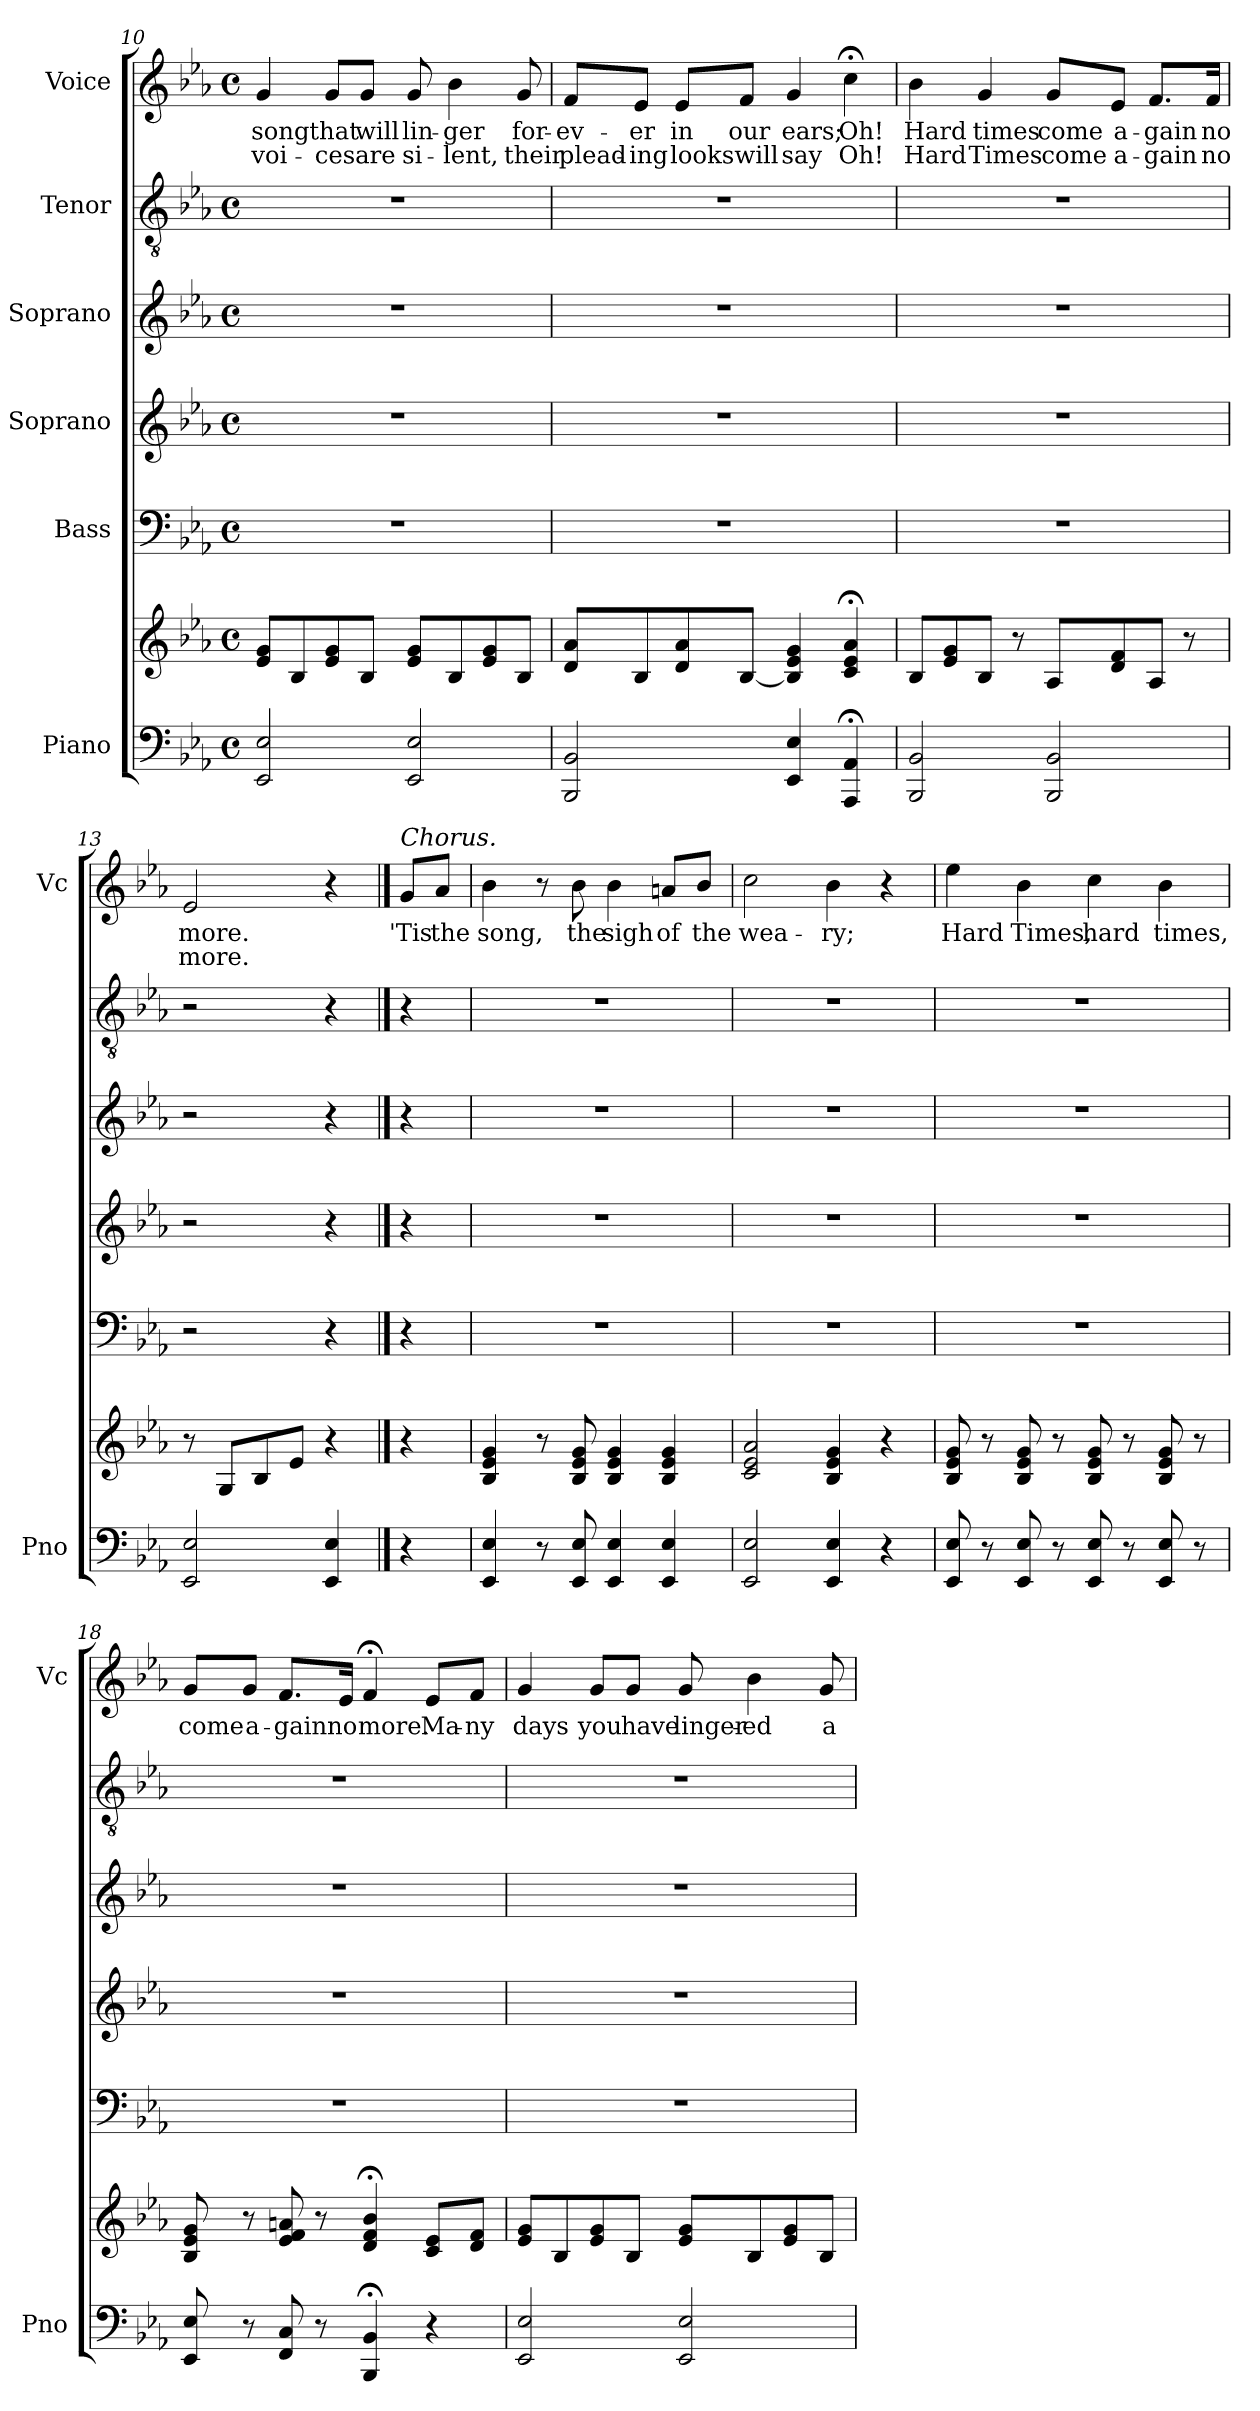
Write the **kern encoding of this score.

**kern	**kern	**kern	**kern	**kern	**kern	**kern	**text	**text
*part6	*part6	*part5	*part4	*part3	*part2	*part1	*part1	*part1
*staff7	*staff6	*staff5	*staff4	*staff3	*staff2	*staff1	*staff1	*staff1
*I"Piano	*	*I"Bass	*I"Soprano	*I"Soprano	*I"Tenor	*I"Voice	*	*
*I'Pno	*	*	*	*	*	*I'Vc	*	*
*clefF4	*clefG2	*clefF4	*clefG2	*clefG2	*clefGv2	*clefG2	*	*
*k[b-e-a-]	*k[b-e-a-]	*k[b-e-a-]	*k[b-e-a-]	*k[b-e-a-]	*k[b-e-a-]	*k[b-e-a-]	*	*
*M4/4	*M4/4	*M4/4	*M4/4	*M4/4	*M4/4	*M4/4	*	*
*met(c)	*met(c)	*met(c)	*met(c)	*met(c)	*met(c)	*met(c)	*	*
=10	=10	=10	=10	=10	=10	=10	=10	=10
!	!	!	!	!	!	!	!LO:LY:a	!LO:LY:b
2EE-/ 2E-/	8e-/ 8g/L	1r	1r	1r	1r	4g/	song	voi-
.	8B-/	.	.	.	.	.	.	.
!	!	!	!	!	!	!	!LO:LY:a	!LO:LY:b
.	8e-/ 8g/	.	.	.	.	8g/L	that	ces
!	!	!	!	!	!	!	!LO:LY:a	!LO:LY:b
.	8B-/J	.	.	.	.	8g/J	will	are
!	!	!	!	!	!	!	!LO:LY:a	!LO:LY:b
2EE-/ 2E-/	8e-/ 8g/L	.	.	.	.	8g/	lin-	si-
!	!	!	!	!	!	!	!LO:LY:a	!LO:LY:b
.	8B-/	.	.	.	.	4b-\	ger	lent,
.	8e-/ 8g/	.	.	.	.	.	.	.
!	!	!	!	!	!	!	!LO:LY:a	!LO:LY:b
.	8B-/J	.	.	.	.	8g/	for-	their
=11	=11	=11	=11	=11	=11	=11	=11	=11
!	!	!	!	!	!	!	!LO:LY:a	!LO:LY:b
2BBB-/ 2BB-/	8d/ 8a-/L	1r	1r	1r	1r	8f/L	ev-	plead-
!	!	!	!	!	!	!	!LO:LY:a	!LO:LY:b
.	8B-/	.	.	.	.	8e-/J	er	ing
!	!	!	!	!	!	!	!LO:LY:a	!LO:LY:b
.	8d/ 8a-/	.	.	.	.	8e-/L	in	looks
!	!	!	!	!	!	!	!LO:LY:a	!LO:LY:b
.	[8B-/J	.	.	.	.	8f/J	our	will
!	!	!	!	!	!	!	!LO:LY:a	!LO:LY:b
4EE-/ 4E-/	4B-/] 4e-/ 4g/	.	.	.	.	4g/	ears;	say
!	!	!	!	!	!	!	!LO:LY:a	!LO:LY:b
4AAA-/;< 4AA-/;<	4c/;< 4e-/;< 4a-/;<	.	.	.	.	4cc;<\	Oh!	Oh!
!!LO:LB:g=z
=12	=12	=12	=12	=12	=12	=12	=12	=12
!	!	!	!	!	!	!	!	!LO:LY:b
2BBB-/ 2BB-/	8B-/L	1r	1r	1r	1r	4b-\	Hard	Hard
.	8e-/ 8g/	.	.	.	.	.	.	.
!	!	!	!	!	!	!	!	!LO:LY:b
.	8B-/J	.	.	.	.	4g/	times	Times
.	8r	.	.	.	.	.	.	.
!	!	!	!	!	!	!	!	!LO:LY:b
2BBB-/ 2BB-/	8A-/L	.	.	.	.	8g/L	come	come
!	!	!	!	!	!	!	!	!LO:LY:b
.	8d/ 8f/	.	.	.	.	8e-/J	a-	a-
!	!	!	!	!	!	!	!	!LO:LY:b
.	8A-/J	.	.	.	.	8.f/L	gain	gain
.	8r	.	.	.	.	.	.	.
!	!	!	!	!	!	!	!	!LO:LY:b
.	.	.	.	.	.	16f/Jk	no	no
=13	=13	=13	=13	=13	=13	=13	=13	=13
!	!	!	!	!	!	!	!	!LO:LY:b
2EE-/ 2E-/	8r	2r	2r	2r	2r	2e-/	more.	more.
.	8G/L	.	.	.	.	.	.	.
.	8B-/	.	.	.	.	.	.	.
.	8e-/J	.	.	.	.	.	.	.
4EE-/ 4E-/	4r	4r	4r	4r	4r	4r	.	.
==14	==14	==14	==14	==14	==14	==14	==14	==14
!	!	!	!	!	!	!LO:TX:a:i:t=Chorus.	!	!
!	!	!	!	!	!	!	!LO:LY:b	!
4r	4r	4r	4r	4r	4r	8g/L	'Tis	.
!	!	!	!	!	!	!	!LO:LY:b	!
.	.	.	.	.	.	8a-/J	the	.
=15	=15	=15	=15	=15	=15	=15	=15	=15
!	!	!	!	!	!	!	!LO:LY:b	!
4EE-/ 4E-/	4B-/ 4e-/ 4g/	1r	1r	1r	1r	4b-\	song,	.
8r	8r	.	.	.	.	8r	.	.
!	!	!	!	!	!	!	!LO:LY:b	!
8EE-/ 8E-/	8B-/ 8e-/ 8g/	.	.	.	.	8b-\	the	.
!	!	!	!	!	!	!	!LO:LY:b	!
4EE-/ 4E-/	4B-/ 4e-/ 4g/	.	.	.	.	4b-\	sigh	.
!	!	!	!	!	!	!	!LO:LY:b	!
4EE-/ 4E-/	4B-/ 4e-/ 4g/	.	.	.	.	8an/L	of	.
!	!	!	!	!	!	!	!LO:LY:b	!
.	.	.	.	.	.	8b-/J	the	.
=16	=16	=16	=16	=16	=16	=16	=16	=16
!	!	!	!	!	!	!	!LO:LY:b	!
2EE-/ 2E-/	2c/ 2e-/ 2a-/	1r	1r	1r	1r	2cc\	wea-	.
!	!	!	!	!	!	!	!LO:LY:b	!
4EE-/ 4E-/	4B-/ 4e-/ 4g/	.	.	.	.	4b-\	ry;	.
4r	4r	.	.	.	.	4r	.	.
!!LO:PB:g=z
=17	=17	=17	=17	=17	=17	=17	=17	=17
!	!	!	!	!	!	!	!LO:LY:b	!
8EE-/ 8E-/	8B-/ 8e-/ 8g/	1r	1r	1r	1r	4ee-\	Hard	.
8r	8r	.	.	.	.	.	.	.
!	!	!	!	!	!	!	!LO:LY:b	!
8EE-/ 8E-/	8B-/ 8e-/ 8g/	.	.	.	.	4b-\	Times,	.
8r	8r	.	.	.	.	.	.	.
!	!	!	!	!	!	!	!LO:LY:b	!
8EE-/ 8E-/	8B-/ 8e-/ 8g/	.	.	.	.	4cc\	hard	.
8r	8r	.	.	.	.	.	.	.
!	!	!	!	!	!	!	!LO:LY:b	!
8EE-/ 8E-/	8B-/ 8e-/ 8g/	.	.	.	.	4b-\	times,	.
8r	8r	.	.	.	.	.	.	.
=18	=18	=18	=18	=18	=18	=18	=18	=18
!	!	!	!	!	!	!	!LO:LY:b	!
8EE-/ 8E-/	8B-/ 8e-/ 8g/	1r	1r	1r	1r	8g/L	come	.
!	!	!	!	!	!	!	!LO:LY:b	!
8r	8r	.	.	.	.	8g/J	a-	.
!	!	!	!	!	!	!	!LO:LY:b	!
8FF/ 8C/	8e-/ 8f/ 8an/	.	.	.	.	8.f/L	gain	.
8r	8r	.	.	.	.	.	.	.
!	!	!	!	!	!	!	!LO:LY:b	!
.	.	.	.	.	.	16e-/Jk	no	.
!	!	!	!	!	!	!	!LO:LY:b	!
4BBB-/;< 4BB-/;<	4d/;< 4f/;< 4b-/;<	.	.	.	.	4f;</	more.	.
!	!	!	!	!	!	!	!LO:LY:b	!
4r	8c/ 8e-/L	.	.	.	.	8e-/L	Ma-	.
!	!	!	!	!	!	!	!LO:LY:b	!
.	8d/ 8f/J	.	.	.	.	8f/J	ny	.
=19	=19	=19	=19	=19	=19	=19	=19	=19
!	!	!	!	!	!	!	!LO:LY:b	!
2EE-/ 2E-/	8e-/ 8g/L	1r	1r	1r	1r	4g/	days	.
.	8B-/	.	.	.	.	.	.	.
!	!	!	!	!	!	!	!LO:LY:b	!
.	8e-/ 8g/	.	.	.	.	8g/L	you	.
!	!	!	!	!	!	!	!LO:LY:b	!
.	8B-/J	.	.	.	.	8g/J	have	.
!	!	!	!	!	!	!	!LO:LY:b	!
2EE-/ 2E-/	8e-/ 8g/L	.	.	.	.	8g/	linger-	.
!	!	!	!	!	!	!	!LO:LY:b	!
.	8B-/	.	.	.	.	4b-\	ed	.
.	8e-/ 8g/	.	.	.	.	.	.	.
!	!	!	!	!	!	!	!LO:LY:b	!
.	8B-/J	.	.	.	.	8g/	a-	.
=	=	=	=	=	=	=	=	=
*-	*-	*-	*-	*-	*-	*-	*-	*-
